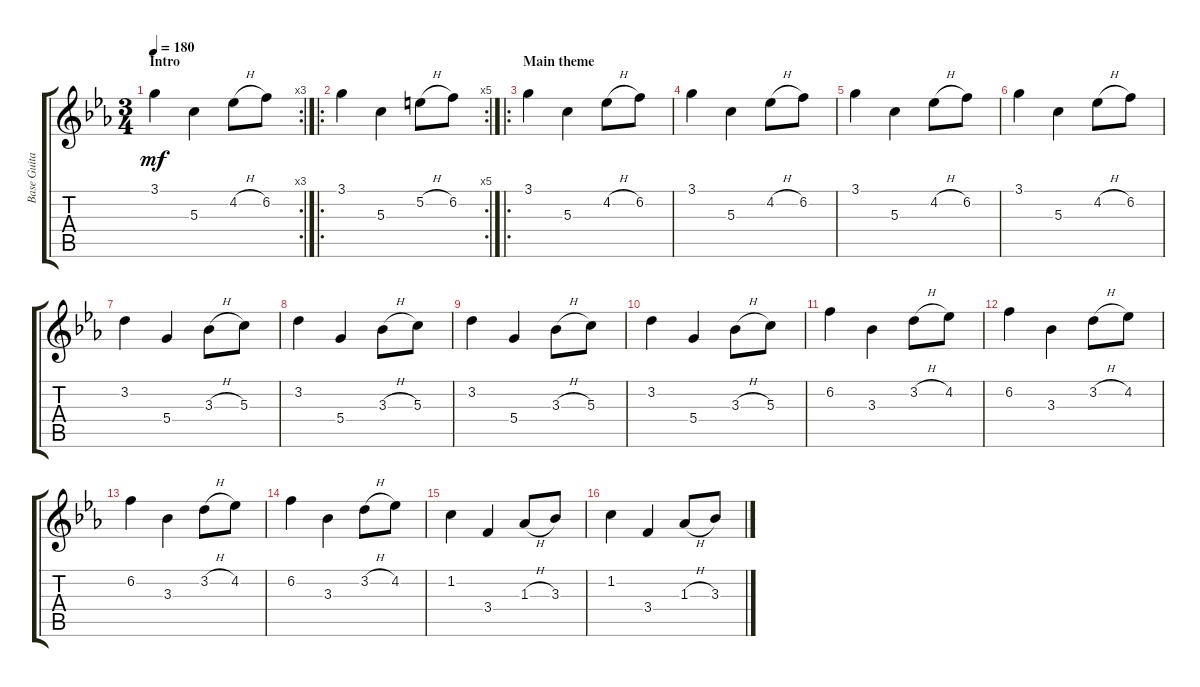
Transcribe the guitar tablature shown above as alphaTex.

\track ("Base Guitar II" "Base Guita") {instrument acousticguitarnylon}
\staff {score tabs}
\tuning (E4 B3 G3 D3 A2 E2) {hide}
\rc 3
\ts (3 4)
\section ("" "Intro")
\tempo 180
\clef g2
\ks cminor
3.1.4{dy mf instrument acousticguitarnylon} 5.3.4 4.2{h}.8 6.2.8 |
\ro
\rc 5
3.1.4 5.3.4 5.2{h}.8 6.2.8 |
\ro
\section ("" "Main theme")
3.1.4 5.3.4 4.2{h}.8 6.2.8 |
3.1.4 5.3.4 4.2{h}.8 6.2.8 |
3.1.4 5.3.4 4.2{h}.8 6.2.8 |
3.1.4 5.3.4 4.2{h}.8 6.2.8 |
3.2.4 5.4.4 3.3{h}.8 5.3.8 |
3.2.4 5.4.4 3.3{h}.8 5.3.8 |
3.2.4 5.4.4 3.3{h}.8 5.3.8 |
3.2.4 5.4.4 3.3{h}.8 5.3.8 |
6.2.4 3.3.4 3.2{h}.8 4.2.8 |
6.2.4 3.3.4 3.2{h}.8 4.2.8 |
6.2.4 3.3.4 3.2{h}.8 4.2.8 |
6.2.4 3.3.4 3.2{h}.8 4.2.8 |
1.2.4 3.4.4 1.3{h}.8 3.3.8 |
1.2.4 3.4.4 1.3{h}.8 3.3.8
